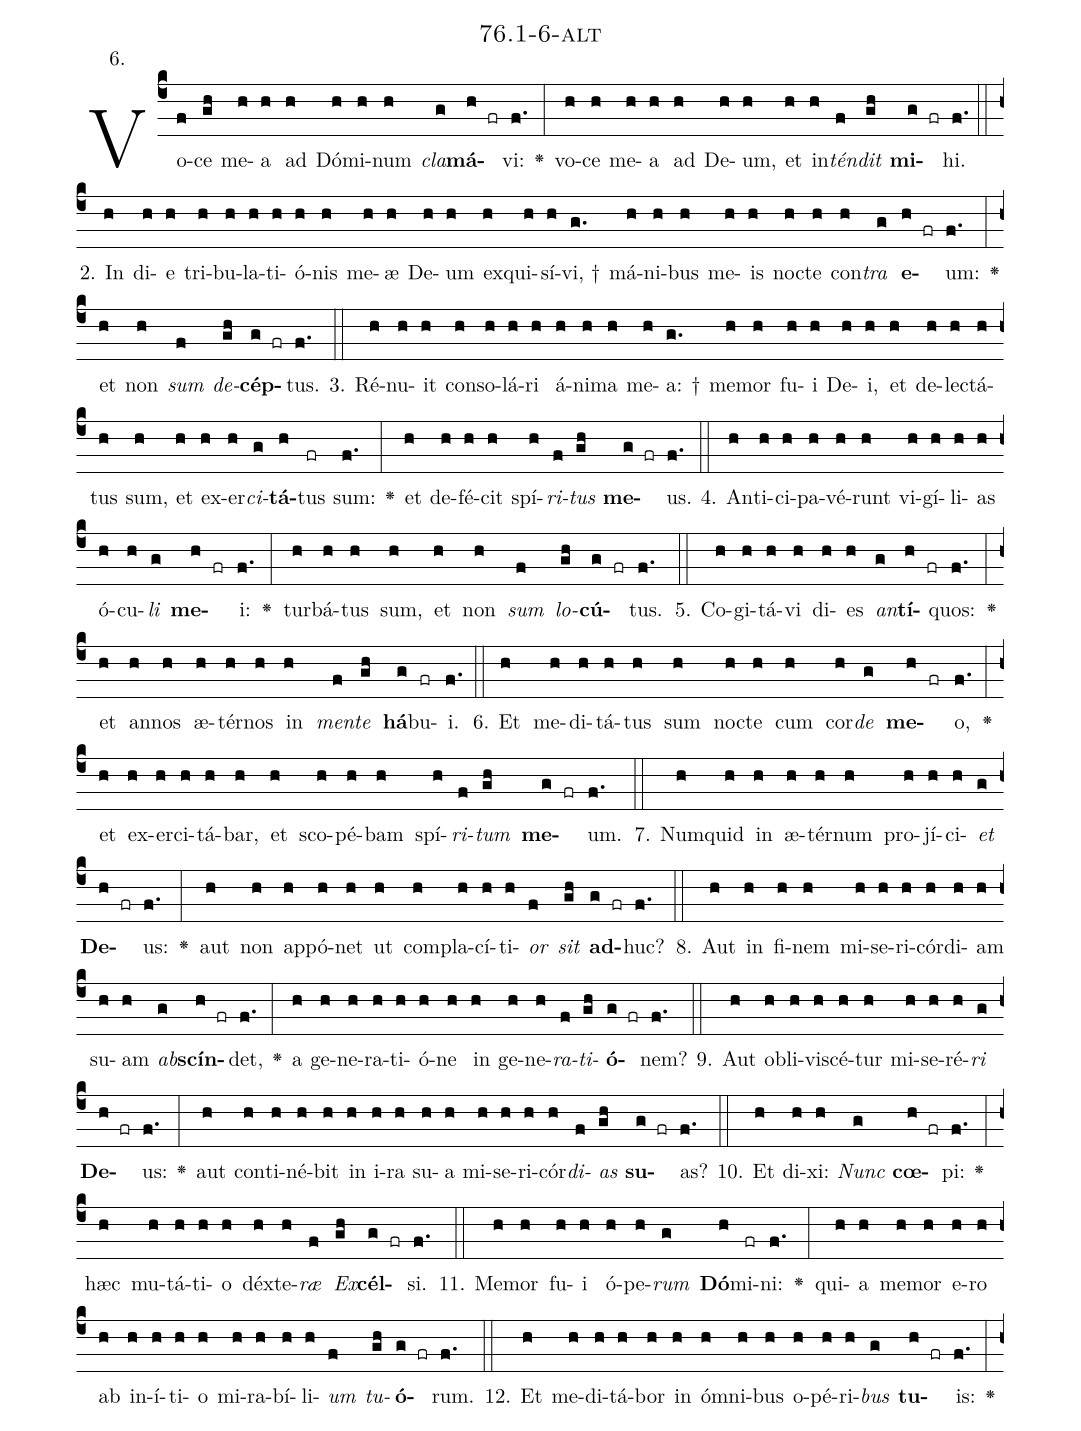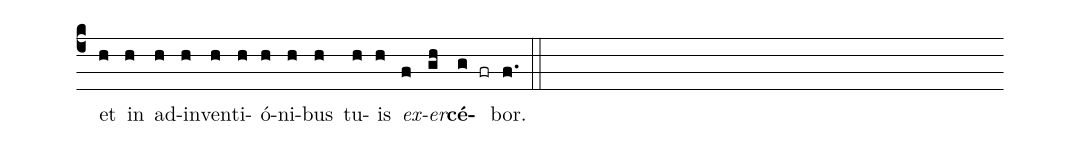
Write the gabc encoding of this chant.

name: 76.1-6-alt;
annotation: 6.;
%%
(c4)Vo(f)ce(gh) me(h)a(h) ad(h) Dó(h)mi(h)num(h) <i>cla</i>(g)<b>má</b>(h fr)vi:(f.) <v>\greheightstar</v>(:) vo(h)ce(h) me(h)a(h) ad(h) De(h)um,(h) et(h) in(h)<i>tén</i>(f)<i>dit</i>(gh) <b>mi</b>(g fr)hi.(f.) (::)
2. In(h) di(h)e(h) tri(h)bu(h)la(h)ti(h)ó(h)nis(h) me(h)æ(h) De(h)um(h) ex(h)qui(h)sí(h)vi, †(g.) má(h)ni(h)bus(h) me(h)is(h) noc(h)te(h) con(h)<i>tra</i>(g) <b>e</b>(h fr)um:(f.) <v>\greheightstar</v>(:) et(h) non(h) <i>sum</i>(f) <i>de</i>(gh)<b>cép</b>(g fr)tus.(f.) (::)
3. Ré(h)nu(h)it(h) con(h)so(h)lá(h)ri(h) á(h)ni(h)ma(h) me(h)a: †(g.) me(h)mor(h) fu(h)i(h) De(h)i,(h) et(h) de(h)lec(h)tá(h)tus(h) sum,(h) et(h) ex(h)er(h)<i>ci</i>(g)<b>tá</b>(h)tus(fr) sum:(f.) <v>\greheightstar</v>(:) et(h) de(h)fé(h)cit(h) spí(h)<i>ri</i>(f)<i>tus</i>(gh) <b>me</b>(g fr)us.(f.) (::)
4. An(h)ti(h)ci(h)pa(h)vé(h)runt(h) vi(h)gí(h)li(h)as(h) ó(h)cu(h)<i>li</i>(g) <b>me</b>(h fr)i:(f.) <v>\greheightstar</v>(:) tur(h)bá(h)tus(h) sum,(h) et(h) non(h) <i>sum</i>(f) <i>lo</i>(gh)<b>cú</b>(g fr)tus.(f.) (::)
5. Co(h)gi(h)tá(h)vi(h) di(h)es(h) <i>an</i>(g)<b>tí</b>(h fr)quos:(f.) <v>\greheightstar</v>(:) et(h) an(h)nos(h) æ(h)tér(h)nos(h) in(h) <i>men</i>(f)<i>te</i>(gh) <b>há</b>(g)bu(fr)i.(f.) (::)
6. Et(h) me(h)di(h)tá(h)tus(h) sum(h) noc(h)te(h) cum(h) cor(h)<i>de</i>(g) <b>me</b>(h fr)o,(f.) <v>\greheightstar</v>(:) et(h) ex(h)er(h)ci(h)tá(h)bar,(h) et(h) sco(h)pé(h)bam(h) spí(h)<i>ri</i>(f)<i>tum</i>(gh) <b>me</b>(g fr)um.(f.) (::)
7. Num(h)quid(h) in(h) æ(h)tér(h)num(h) pro(h)jí(h)ci(h)<i>et</i>(g) <b>De</b>(h fr)us:(f.) <v>\greheightstar</v>(:) aut(h) non(h) ap(h)pó(h)net(h) ut(h) com(h)pla(h)cí(h)ti(h)<i>or</i>(f) <i>sit</i>(gh) <b>ad</b>(g fr)huc?(f.) (::)
8. Aut(h) in(h) fi(h)nem(h) mi(h)se(h)ri(h)cór(h)di(h)am(h) su(h)am(h) <i>ab</i>(g)<b>scín</b>(h fr)det,(f.) <v>\greheightstar</v>(:) a(h) ge(h)ne(h)ra(h)ti(h)ó(h)ne(h) in(h) ge(h)ne(h)<i>ra</i>(f)<i>ti</i>(gh)<b>ó</b>(g fr)nem?(f.) (::)
9. Aut(h) ob(h)li(h)vi(h)scé(h)tur(h) mi(h)se(h)ré(h)<i>ri</i>(g) <b>De</b>(h fr)us:(f.) <v>\greheightstar</v>(:) aut(h) con(h)ti(h)né(h)bit(h) in(h) i(h)ra(h) su(h)a(h) mi(h)se(h)ri(h)cór(h)<i>di</i>(f)<i>as</i>(gh) <b>su</b>(g fr)as?(f.) (::)
10. Et(h) di(h)xi:(h) <i>Nunc</i>(g) <b>cœ</b>(h fr)pi:(f.) <v>\greheightstar</v>(:) hæc(h) mu(h)tá(h)ti(h)o(h) déx(h)te(h)<i>ræ</i>(f) <i>Ex</i>(gh)<b>cél</b>(g fr)si.(f.) (::)
11. Me(h)mor(h) fu(h)i(h) ó(h)pe(h)<i>rum</i>(g) <b>Dó</b>(h)mi(fr)ni:(f.) <v>\greheightstar</v>(:) qui(h)a(h) me(h)mor(h) e(h)ro(h) ab(h) in(h)í(h)ti(h)o(h) mi(h)ra(h)bí(h)li(h)<i>um</i>(f) <i>tu</i>(gh)<b>ó</b>(g fr)rum.(f.) (::)
12. Et(h) me(h)di(h)tá(h)bor(h) in(h) óm(h)ni(h)bus(h) o(h)pé(h)ri(h)<i>bus</i>(g) <b>tu</b>(h fr)is:(f.) <v>\greheightstar</v>(:) et(h) in(h) ad(h)in(h)ven(h)ti(h)ó(h)ni(h)bus(h) tu(h)is(h) <i>ex</i>(f)<i>er</i>(gh)<b>cé</b>(g fr)bor.(f.) (::)
